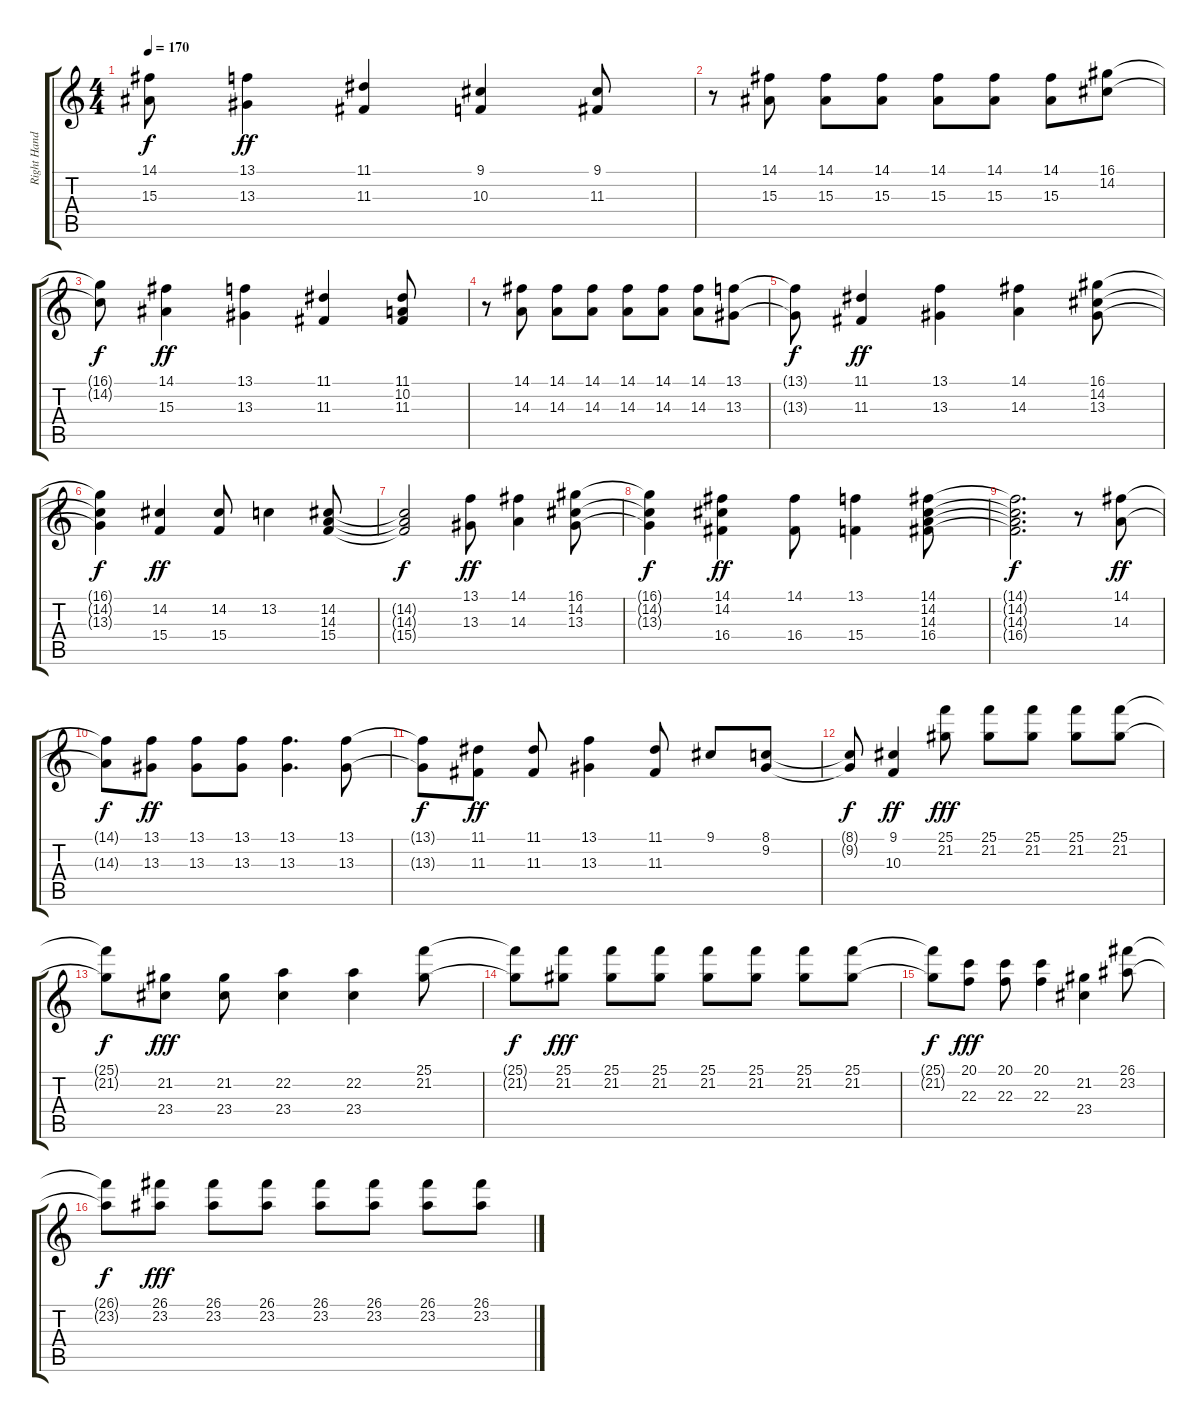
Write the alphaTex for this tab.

\track ("Right Hand" "Right Hand") {instrument acousticgrandpiano}
\staff {score tabs}
\tuning (E4 B3 G3 D3 A2 E2) {hide}
\ts (4 4)
\tempo 170
\clef g2
\ks c
(14.1{t} 15.3{t}).8{dy f} (13.1 13.3).4{dy ff} (11.1 11.3).4 (9.1 10.3).4 (9.1 11.3).8 |
r.8 (14.1 15.3).8 (14.1 15.3).8 (14.1 15.3).8 (14.1 15.3).8 (14.1 15.3).8 (14.1 15.3).8 (16.1 14.2).8 |
(16.1{t} 14.2{t}).8{dy f} (14.1 15.3).4{dy ff} (13.1 13.3).4 (11.1 11.3).4 (11.1 10.2 11.3).8 |
r.8 (14.1 14.3).8 (14.1 14.3).8 (14.1 14.3).8 (14.1 14.3).8 (14.1 14.3).8 (14.1 14.3).8 (13.1 13.3).8 |
(13.1{t} 13.3{t}).8{dy f} (11.1 11.3).4{dy ff} (13.1 13.3).4 (14.1 14.3).4 (16.1 14.2 13.3).8 |
(16.1{t} 14.2{t} 13.3{t}).4{dy f} (14.2 15.4).4{dy ff} (14.2 15.4).8 13.2.4 (14.2 14.3 15.4).8 |
(14.2{t} 14.3{t} 15.4{t}).2{dy f} (13.1 13.3).8{dy ff} (14.1 14.3).4 (16.1 14.2 13.3).8 |
(16.1{t} 14.2{t} 13.3{t}).4{dy f} (14.1 14.2 16.4).4{dy ff} (14.1 16.4).8 (13.1 15.4).4 (14.1 14.2 14.3 16.4).8 |
(14.1{t} 14.2{t} 14.3{t} 16.4{t}).2{d dy f} r.8 (14.1 14.3).8{dy ff} |
(14.1{t} 14.3{t}).8{dy f} (13.1 13.3).8{dy ff} (13.1 13.3).8 (13.1 13.3).8 (13.1 13.3).4{d} (13.1 13.3).8 |
(13.1{t} 13.3{t}).8{dy f} (11.1 11.3).8{dy ff} (11.1 11.3).8 (13.1 13.3).4 (11.1 11.3).8 9.1.8 (8.1 9.2).8 |
(8.1{t} 9.2{t}).8{dy f} (9.1 10.3).4{dy ff} (25.1 21.2).8{dy fff} (25.1 21.2).8 (25.1 21.2).8 (25.1 21.2).8 (25.1 21.2).8 |
(25.1{t} 21.2{t}).8{dy f} (21.2 23.4).8{dy fff} (21.2 23.4).8 (22.2 23.4).4 (22.2 23.4).4 (25.1 21.2).8 |
(25.1{t} 21.2{t}).8{dy f} (25.1 21.2).8{dy fff} (25.1 21.2).8 (25.1 21.2).8 (25.1 21.2).8 (25.1 21.2).8 (25.1 21.2).8 (25.1 21.2).8 |
(25.1{t} 21.2{t}).8{dy f} (20.1 22.3).8{dy fff} (20.1 22.3).8 (20.1 22.3).4 (21.2 23.4).4 (26.1 23.2).8 |
(26.1{t} 23.2{t}).8{dy f} (26.1 23.2).8{dy fff} (26.1 23.2).8 (26.1 23.2).8 (26.1 23.2).8 (26.1 23.2).8 (26.1 23.2).8 (26.1 23.2).8
